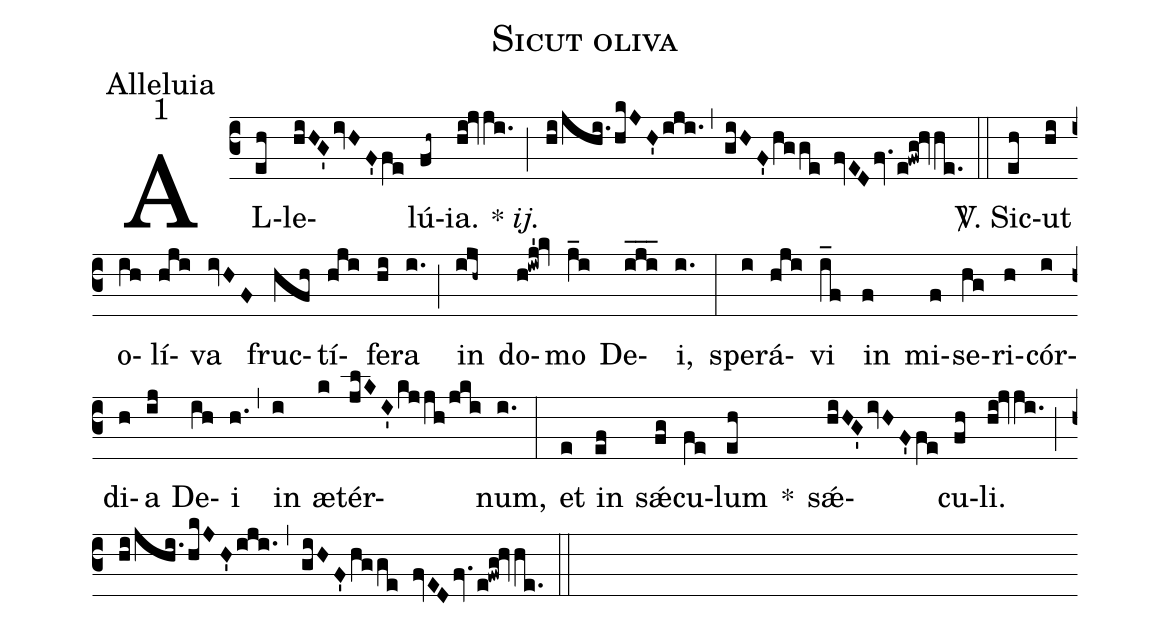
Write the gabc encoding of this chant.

name: Sicut oliva;
office-part: Alleluia;
mode: 1;
%%
(c3) AL(eh)le(hiHG'ivHF'fe)lú(fh~)ia.(hi!jvji.) {*} <i>ij.</i>(;) (hi/jhi./hkJH'iji.) (,) (giHF'hgge fvEDfv.e!fwg!hvhe.) (::)
<sp>V/</sp>. Sic(eh)ut(hi) o(ih)lí(hji)va(ivHF) fruc(hfh)tí(hji)fe(hi)ra(i.) (;) in(ijh~) do(h!iwj'!kv)mo(j_i) De(iji___)i,(i.) (:)
spe(i)rá(hji)vi(i_f) in(f) mi(f)se(hg)ri(h)cór(i)di(h)a(ij) De(ih)i(h.) (,) in(i) æ(k)tér(jlKI'kjjh/jki)num,(i.) (:)
et(e) in(ef) sǽ(fg)cu(fe)lum(eh) *() sǽ(hiHG'ivHF'fe)cu(fh)li.(hi!jvji.) (;) (hi/jhi./hkJH'iji.) (,) (giHF'hgge fvEDfv.e!fwg!hvhe.) (::)
